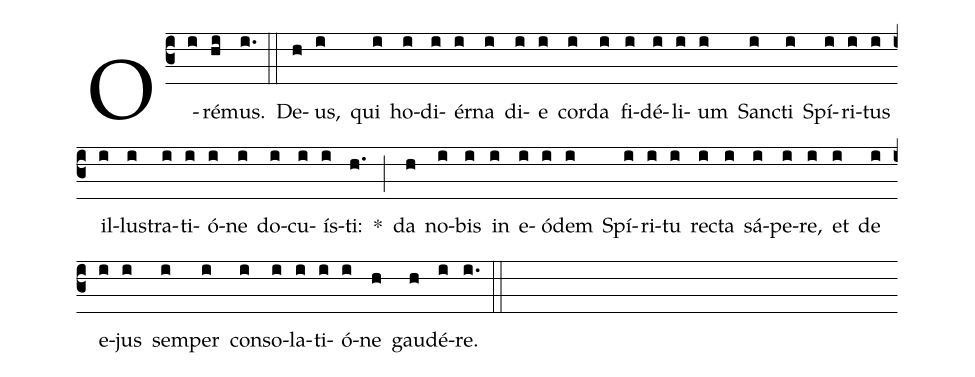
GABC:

%%
(c3)
O(i)ré(hi)mus.(i.) (::)

De(h)us,(i) qui(i) ho(i)di(i)ér(i)na(i) di(i)e(i)
cor(i)da(i) fi(i)dé(i)li(i)um(i) San(i)cti(i) Spí(i)ri(i)tus(i) il(i)lus(i)tra(i)ti(i)ó(i)ne(i) do(i)cu(i)ís(i)ti:(h.) *(;)

da(h) no(i)bis(i) in(i) e(i)ó(i)dem(i) Spí(i)ri(i)tu(i) rec(i)ta(i) sá(i)pe(i)re,(i)
et(i) de(i) e(i)jus(i) sem(i)per(i) con(i)so(i)la(i)ti(i)ó(i)ne(h) gau(h)dé(i)re.(i.) (::)
